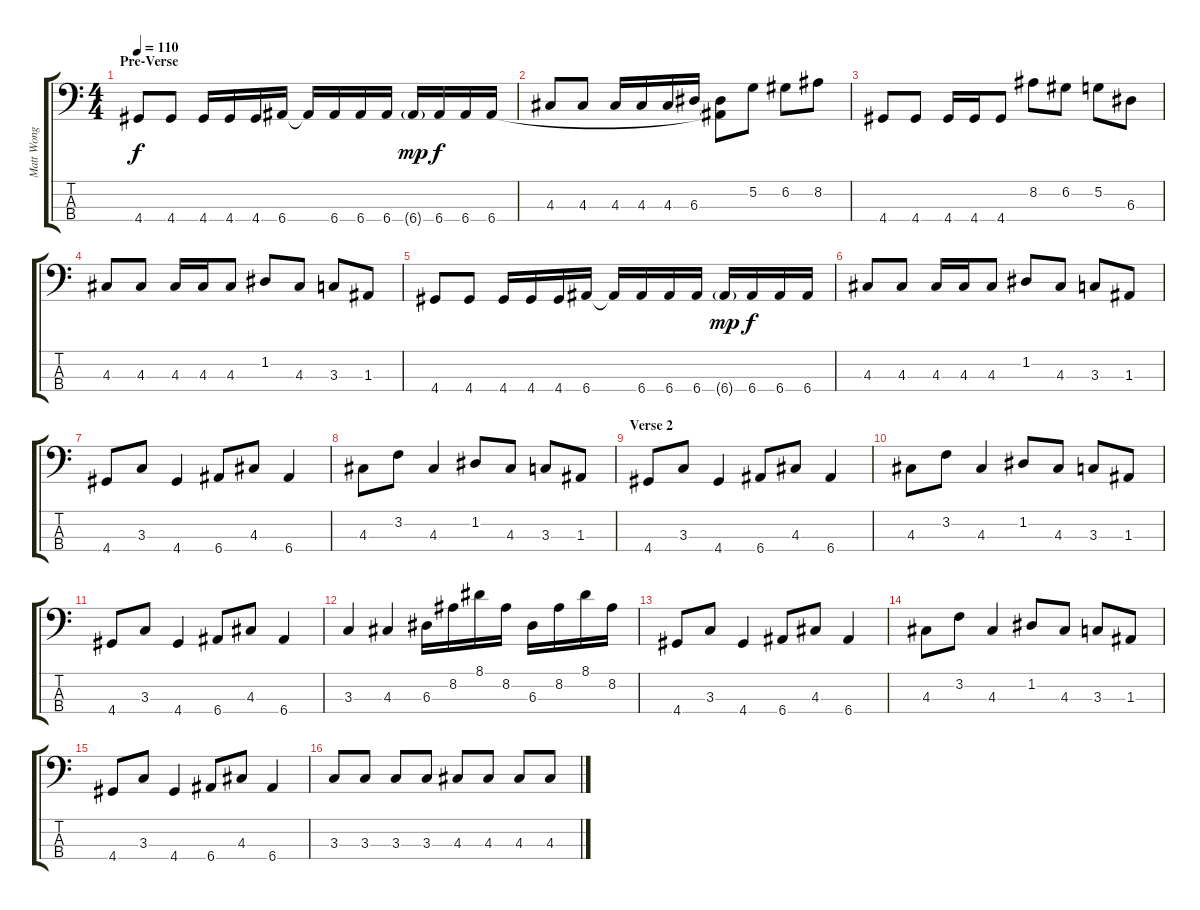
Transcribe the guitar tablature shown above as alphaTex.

\track ("Matt Wong" "Matt Wong") {instrument electricbasspick}
\staff {score tabs}
\tuning (G2 D2 A1 E1) {hide}
\ts (4 4)
\section ("" "Pre-Verse")
\tempo 110
\clef f4
\ks c
4.4.8{dy f} 4.4.8 4.4.16 4.4.16 4.4.16 6.4.16 6.4{t}.16 6.4.16 6.4.16 6.4.16 6.4{g}.16{dy mp} 6.4.16{dy f} 6.4.16 6.4.16 |
4.3.8 4.3.8 4.3.16 4.3.16 4.3.16 6.3.16 (6.3{t} 6.4{t}).8 5.2.8 6.2.8 8.2.8 |
4.4.8 4.4.8 4.4.16 4.4.16 4.4.8 8.2.8 6.2.8 5.2.8 6.3.8 |
4.3.8 4.3.8 4.3.16 4.3.16 4.3.8 1.2.8 4.3.8 3.3.8 1.3.8 |
4.4.8 4.4.8 4.4.16 4.4.16 4.4.16 6.4.16 6.4{t}.16 6.4.16 6.4.16 6.4.16 6.4{g}.16{dy mp} 6.4.16{dy f} 6.4.16 6.4.16 |
4.3.8 4.3.8 4.3.16 4.3.16 4.3.8 1.2.8 4.3.8 3.3.8 1.3.8 |
4.4.8 3.3.8 4.4.4 6.4.8 4.3.8 6.4.4 |
4.3.8 3.2.8 4.3.4 1.2.8 4.3.8 3.3.8 1.3.8 |
\section ("" "Verse 2")
4.4.8 3.3.8 4.4.4 6.4.8 4.3.8 6.4.4 |
4.3.8 3.2.8 4.3.4 1.2.8 4.3.8 3.3.8 1.3.8 |
4.4.8 3.3.8 4.4.4 6.4.8 4.3.8 6.4.4 |
3.3.4 4.3.4 6.3.16 8.2.16 8.1.16 8.2.16 6.3.16 8.2.16 8.1.16 8.2.16 |
4.4.8 3.3.8 4.4.4 6.4.8 4.3.8 6.4.4 |
4.3.8 3.2.8 4.3.4 1.2.8 4.3.8 3.3.8 1.3.8 |
4.4.8 3.3.8 4.4.4 6.4.8 4.3.8 6.4.4 |
3.3.8 3.3.8 3.3.8 3.3.8 4.3.8 4.3.8 4.3.8 4.3.8
